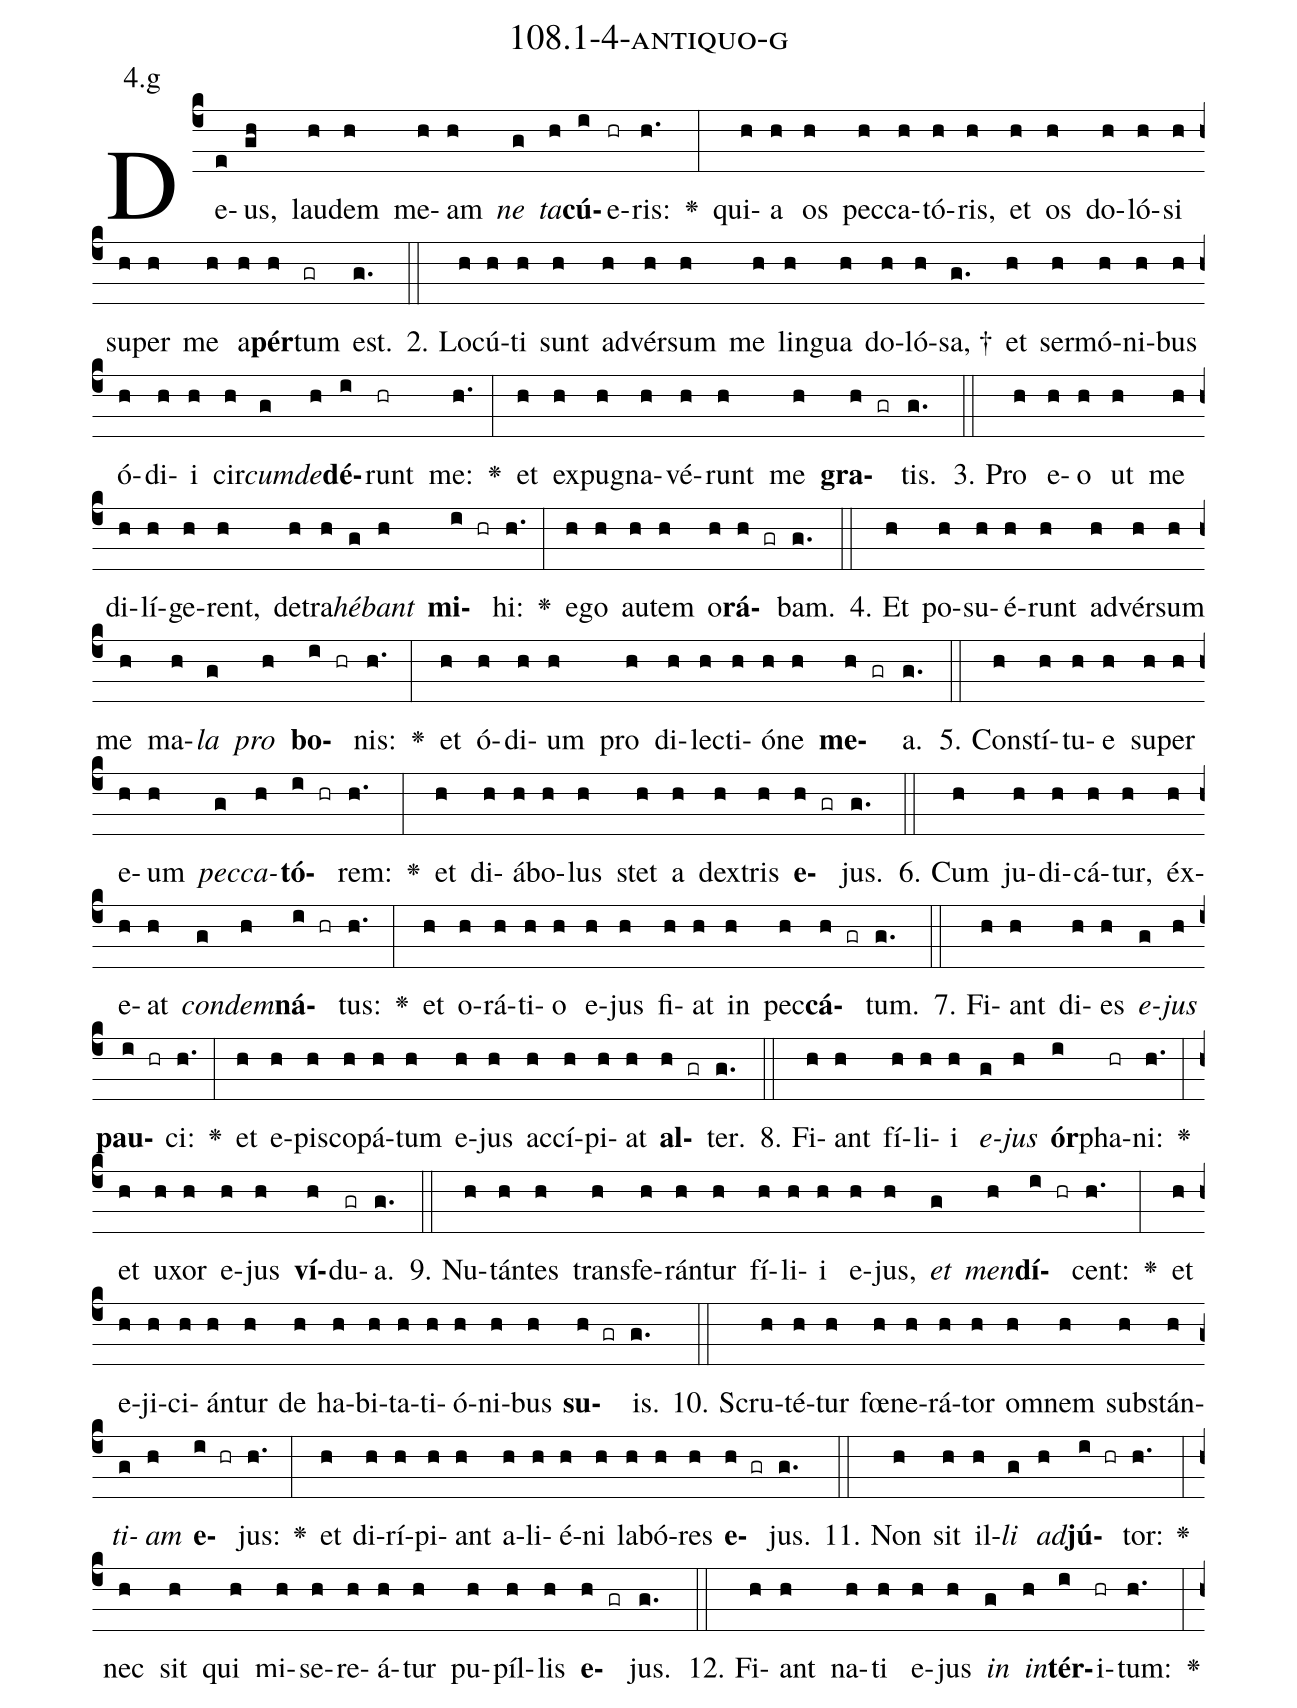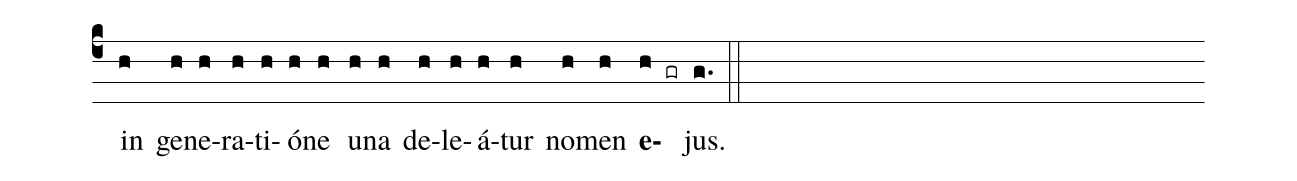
name: 108.1-4-antiquo-g;
annotation: 4.g;
%%
(c4)De(e)us,(gh) lau(h)dem(h) me(h)am(h) <i>ne</i>(g) <i>ta</i>(h)<b>cú</b>(i)e(hr)ris:(h.) <v>\greheightstar</v>(:) qui(h)a(h) os(h) pec(h)ca(h)tó(h)ris,(h) et(h) os(h) do(h)ló(h)si(h) su(h)per(h) me(h) a(h)<b>pér</b>(h)tum(gr) est.(g.) (::)
2. Lo(h)cú(h)ti(h) sunt(h) ad(h)vér(h)sum(h) me(h) lin(h)gua(h) do(h)ló(h)sa, †(g.) et(h) ser(h)mó(h)ni(h)bus(h) ó(h)di(h)i(h) cir(h)<i>cum</i>(g)<i>de</i>(h)<b>dé</b>(i)runt(hr) me:(h.) <v>\greheightstar</v>(:) et(h) ex(h)pu(h)gna(h)vé(h)runt(h) me(h) <b>gra</b>(h gr)tis.(g.) (::)
3. Pro(h) e(h)o(h) ut(h) me(h) di(h)lí(h)ge(h)rent,(h) de(h)tra(h)<i>hé</i>(g)<i>bant</i>(h) <b>mi</b>(i hr)hi:(h.) <v>\greheightstar</v>(:) e(h)go(h) au(h)tem(h) o(h)<b>rá</b>(h gr)bam.(g.) (::)
4. Et(h) po(h)su(h)é(h)runt(h) ad(h)vér(h)sum(h) me(h) ma(h)<i>la</i>(g) <i>pro</i>(h) <b>bo</b>(i hr)nis:(h.) <v>\greheightstar</v>(:) et(h) ó(h)di(h)um(h) pro(h) di(h)lec(h)ti(h)ó(h)ne(h) <b>me</b>(h gr)a.(g.) (::)
5. Con(h)stí(h)tu(h)e(h) su(h)per(h) e(h)um(h) <i>pec</i>(g)<i>ca</i>(h)<b>tó</b>(i hr)rem:(h.) <v>\greheightstar</v>(:) et(h) di(h)á(h)bo(h)lus(h) stet(h) a(h) dex(h)tris(h) <b>e</b>(h gr)jus.(g.) (::)
6. Cum(h) ju(h)di(h)cá(h)tur,(h) éx(h)e(h)at(h) <i>con</i>(g)<i>dem</i>(h)<b>ná</b>(i hr)tus:(h.) <v>\greheightstar</v>(:) et(h) o(h)rá(h)ti(h)o(h) e(h)jus(h) fi(h)at(h) in(h) pec(h)<b>cá</b>(h gr)tum.(g.) (::)
7. Fi(h)ant(h) di(h)es(h) <i>e</i>(g)<i>jus</i>(h) <b>pau</b>(i hr)ci:(h.) <v>\greheightstar</v>(:) et(h) e(h)pis(h)co(h)pá(h)tum(h) e(h)jus(h) ac(h)cí(h)pi(h)at(h) <b>al</b>(h gr)ter.(g.) (::)
8. Fi(h)ant(h) fí(h)li(h)i(h) <i>e</i>(g)<i>jus</i>(h) <b>ór</b>(i)pha(hr)ni:(h.) <v>\greheightstar</v>(:) et(h) u(h)xor(h) e(h)jus(h) <b>ví</b>(h)du(gr)a.(g.) (::)
9. Nu(h)tán(h)tes(h) trans(h)fe(h)rán(h)tur(h) fí(h)li(h)i(h) e(h)jus,(h) <i>et</i>(g) <i>men</i>(h)<b>dí</b>(i hr)cent:(h.) <v>\greheightstar</v>(:) et(h) e(h)ji(h)ci(h)án(h)tur(h) de(h) ha(h)bi(h)ta(h)ti(h)ó(h)ni(h)bus(h) <b>su</b>(h gr)is.(g.) (::)
10. Scru(h)té(h)tur(h) fœ(h)ne(h)rá(h)tor(h) om(h)nem(h) sub(h)stán(h)<i>ti</i>(g)<i>am</i>(h) <b>e</b>(i hr)jus:(h.) <v>\greheightstar</v>(:) et(h) di(h)rí(h)pi(h)ant(h) a(h)li(h)é(h)ni(h) la(h)bó(h)res(h) <b>e</b>(h gr)jus.(g.) (::)
11. Non(h) sit(h) il(h)<i>li</i>(g) <i>ad</i>(h)<b>jú</b>(i hr)tor:(h.) <v>\greheightstar</v>(:) nec(h) sit(h) qui(h) mi(h)se(h)re(h)á(h)tur(h) pu(h)píl(h)lis(h) <b>e</b>(h gr)jus.(g.) (::)
12. Fi(h)ant(h) na(h)ti(h) e(h)jus(h) <i>in</i>(g) <i>in</i>(h)<b>tér</b>(i)i(hr)tum:(h.) <v>\greheightstar</v>(:) in(h) ge(h)ne(h)ra(h)ti(h)ó(h)ne(h) u(h)na(h) de(h)le(h)á(h)tur(h) no(h)men(h) <b>e</b>(h gr)jus.(g.) (::)
